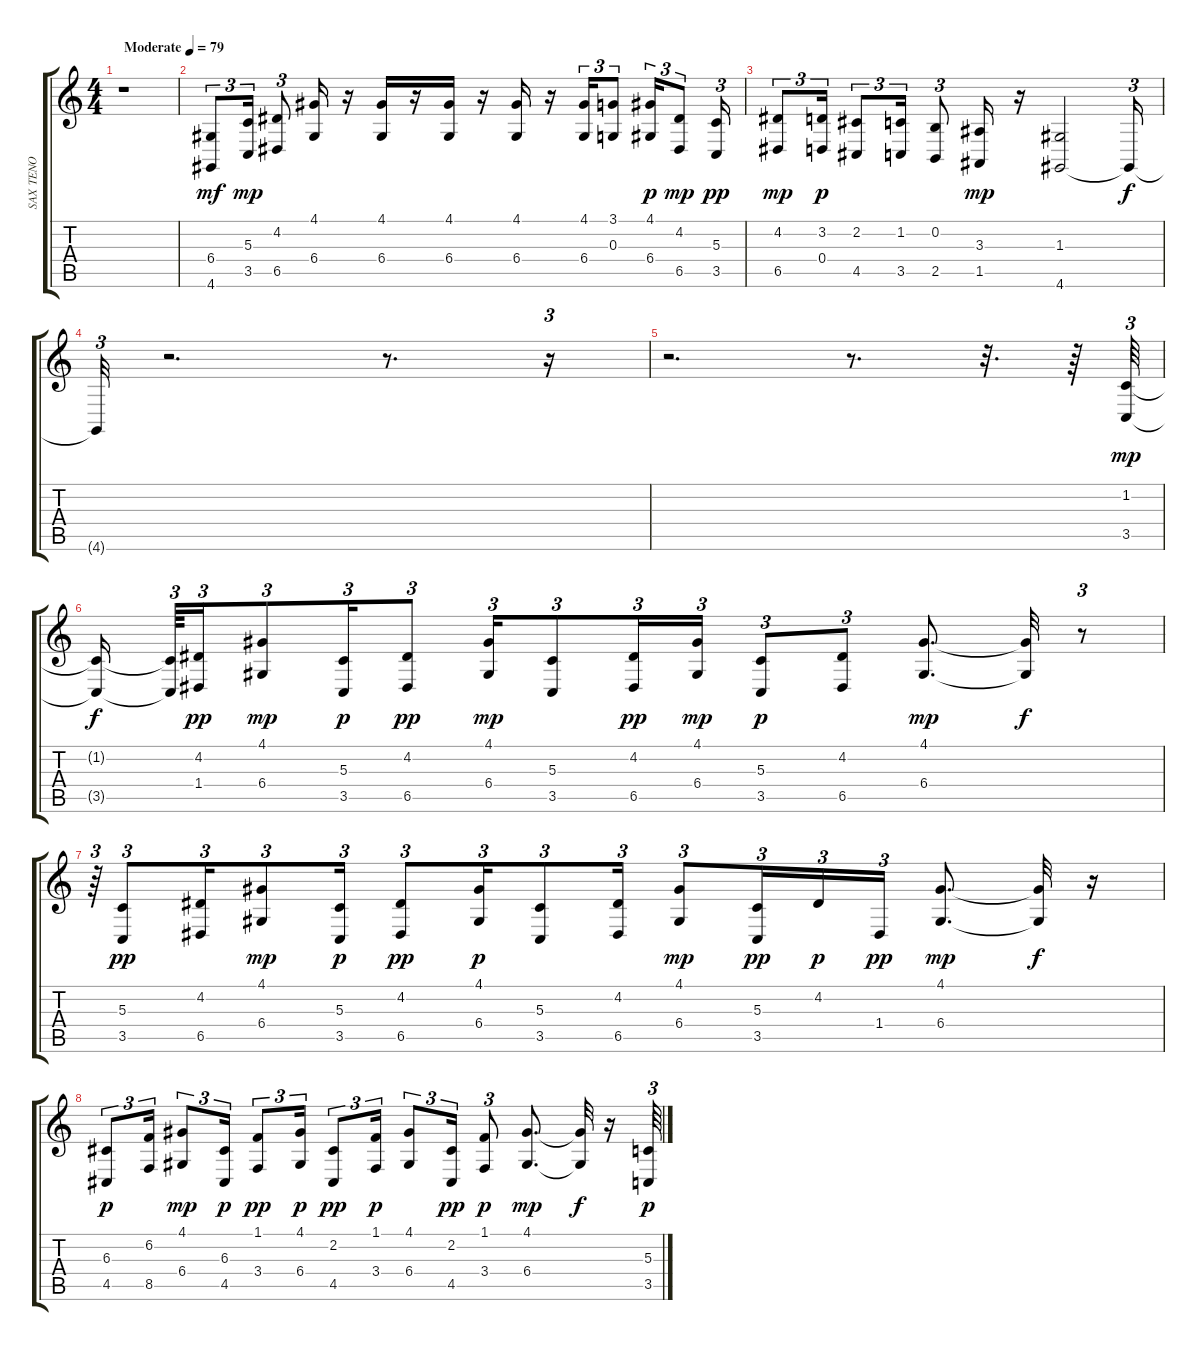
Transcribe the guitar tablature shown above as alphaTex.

\track ("SAX TENO" "SAX TENO") {instrument trumpet}
\staff {score tabs}
\tuning (E4 B3 G3 D3 A2 E2) {hide}
\ts (4 4)
\tempo (79 "Moderate")
\clef g2
\ks c
r.1{dy mf instrument trumpet} |
(6.4 4.6).8{tu (3 2)} (5.3 3.5).16{tu (3 2) dy mp} (4.2 6.5).8{tu (3 2)} (4.1 6.4).16 r.16 (4.1 6.4).16 r.16 (4.1 6.4).16 r.16 (4.1 6.4).16 r.16 (4.1 6.4).16{tu (3 2)} (3.1 0.3).8{tu (3 2)} (4.1 6.4).16{tu (3 2) dy p} (4.2 6.5).8{tu (3 2) dy mp} (5.3 3.5).16{tu (3 2) dy pp} |
(4.2 6.5).8{tu (3 2) dy mp} (3.2 0.4).16{tu (3 2) dy p} (2.2 4.5).8{tu (3 2)} (1.2 3.5).16{tu (3 2)} (0.2 2.5).8{tu (3 2)} (3.3 1.5).16{dy mp} r.16 (1.3 4.6).2 4.6{t}.16{tu (3 2) dy f} |
4.6{t}.32{tu (3 2)} r.2{d} r.8{d} r.16{tu (3 2)} |
r.2{d} r.8{d} r.32{d} r.64 (1.2 3.5).64{tu (3 2) dy mp} |
(1.2{t} 3.5{t}).16{dy f} (1.2{t} 3.5{t}).64{tu (3 2)} (4.2 1.4).16{tu (3 2) dy pp} (4.1 6.4).8{tu (3 2) dy mp} (5.3 3.5).16{tu (3 2) dy p} (4.2 6.5).8{tu (3 2) dy pp} (4.1 6.4).16{tu (3 2) dy mp} (5.3 3.5).8{tu (3 2)} (4.2 6.5).16{tu (3 2) dy pp} (4.1 6.4).16{tu (3 2) dy mp} (5.3 3.5).8{tu (3 2) dy p} (4.2 6.5).8{tu (3 2)} (4.1 6.4).8{d dy mp} (4.1{t} 6.4{t}).32{dy f} r.8{tu (3 2)} |
r.64{tu (3 2)} (5.3 3.5).8{tu (3 2) dy pp} (4.2 6.5).16{tu (3 2)} (4.1 6.4).8{tu (3 2) dy mp} (5.3 3.5).16{tu (3 2) dy p} (4.2 6.5).8{tu (3 2) dy pp} (4.1 6.4).16{tu (3 2) dy p} (5.3 3.5).8{tu (3 2)} (4.2 6.5).16{tu (3 2)} (4.1 6.4).8{tu (3 2) dy mp} (5.3 3.5).16{tu (3 2) dy pp} 4.2.16{tu (3 2) dy p} 1.4.16{tu (3 2) dy pp} (4.1 6.4).8{d dy mp} (4.1{t} 6.4{t}).32{dy f} r.16 |
(6.3 4.5).8{tu (3 2) dy p} (6.2 8.5).16{tu (3 2)} (4.1 6.4).8{tu (3 2) dy mp} (6.3 4.5).16{tu (3 2) dy p} (1.1 3.4).8{tu (3 2) dy pp} (4.1 6.4).16{tu (3 2) dy p} (2.2 4.5).8{tu (3 2) dy pp} (1.1 3.4).16{tu (3 2) dy p} (4.1 6.4).8{tu (3 2)} (2.2 4.5).16{tu (3 2) dy pp} (1.1 3.4).8{tu (3 2) dy p} (4.1 6.4).8{d dy mp} (4.1{t} 6.4{t}).32{dy f} r.16 (5.3 3.5).64{tu (3 2) dy p}
